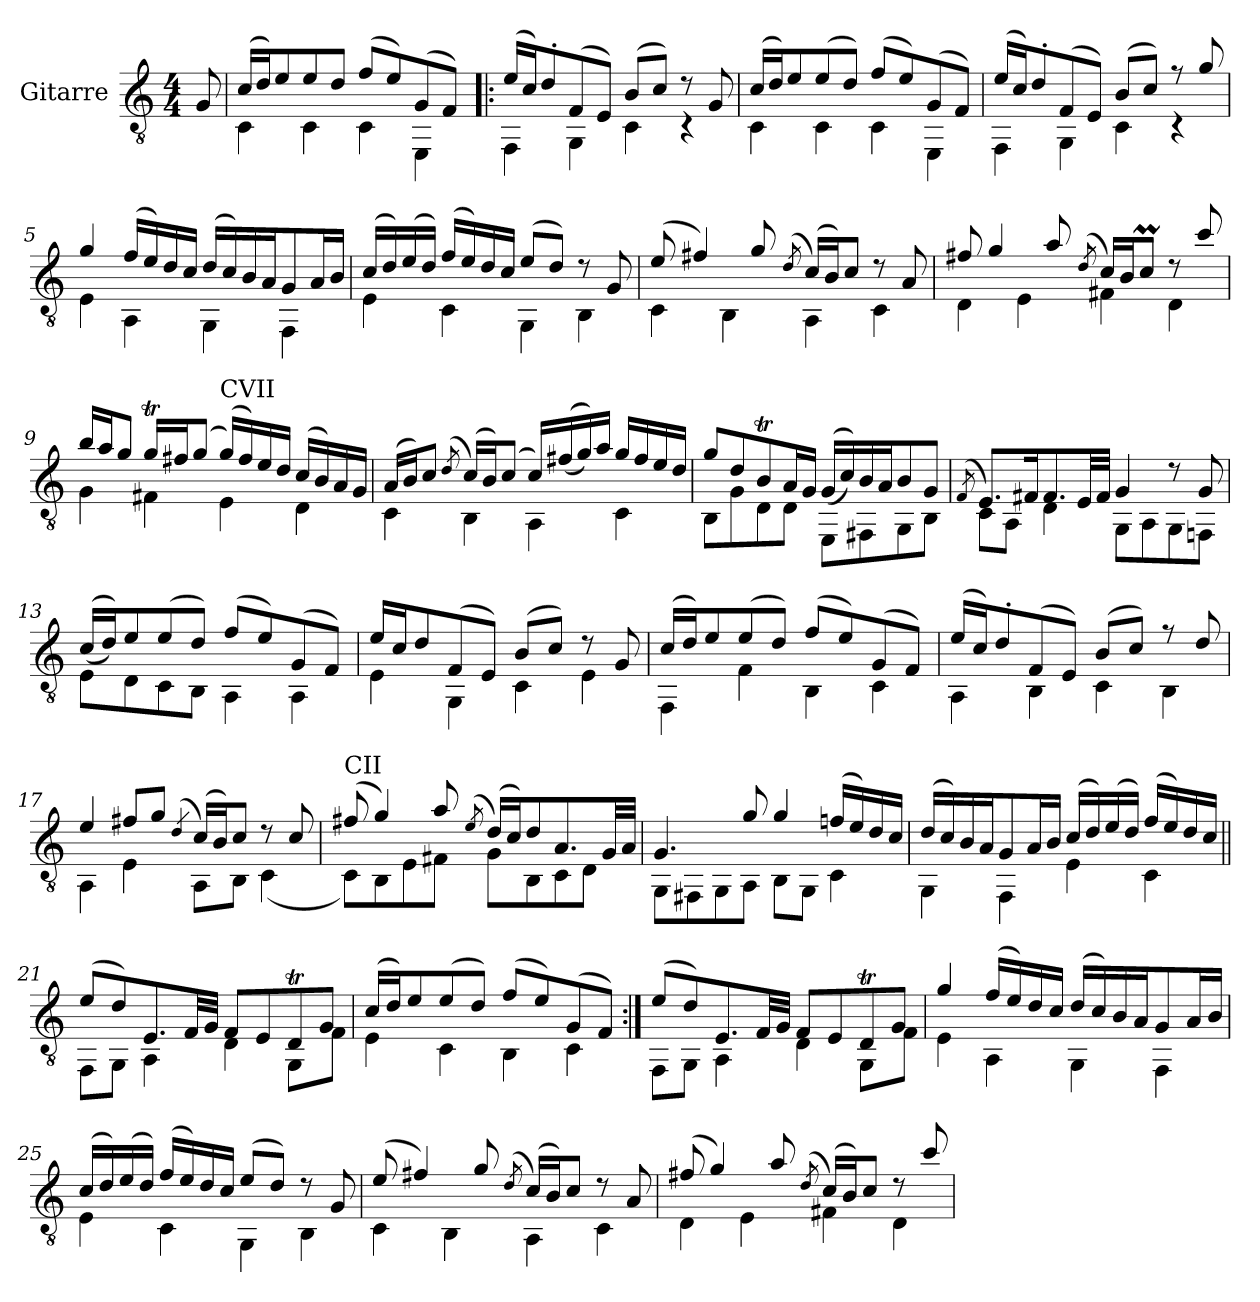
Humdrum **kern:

**kern
*part1
*staff1
*I"Gitarre
*clefGv2
*k[]
*C:
*M4/4
=
8G/
=1
*^
(16c/LL	4C\
16d/J)	.
8e/	.
8e/	4C\
8d/J	.
(8f/L	4C\
8e/)	.
(8G/	4EE\
8F/J)	.
=2!|:	=2!|:
(16e/LL	4FF\
16c/J)	.
8d'/	.
(8F/	4GG\
8E/J)	.
(8B/L	4C\
8c/J)	.
8r	4rC
8G/	.
=3	=3
(16c/LL	4C\
16d/J)	.
8e/	.
(8e/	4C\
8d/J)	.
(8f/L	4C\
8e/)	.
(8G/	4EE\
8F/J)	.
=4	=4
(16e/LL	4FF\
16c/J)	.
8d'/	.
(8F/	4GG\
8E/J)	.
(8B/L	4C\
8c/J)	.
8r	4rC
8g/	.
!!LO:LB:g=z	!!
=5	=5
4g/	4E\
(16f/LL	4AA\
16e/)	.
16d/	.
16c/JJ	.
(16d/LL	4GG\
16c/)	.
16B/	.
16A/J	.
8G/	4FF\
16A/L	.
16B/JJ	.
=6	=6
(16c/LL	4E\
16d/)	.
(16e/	.
16d/JJ)	.
(16f/LL	4C\
16e/)	.
16d/	.
16c/JJ	.
(8e/L	4GG\
8d/J)	.
8r	4BB\
8G/	.
=7	=7
(8e/	4C\
4f#X/)	.
.	4BB\
8g/	.
(8qd/	.
(16c/LL)	4AA\
16B/J)	.
8c/J	.
8r	4C\
8A/	.
!!LO:LB:g=z	!!
=8	=8
8f#X/	4D\
4g/	.
.	4E\
8a/	.
(8qd/	.
16c/LL)	4F#X\
16B/J	.
8cM/J	.
8rd	4D\
8cc/	.
=9	=9
16b/LL	4G\
16a/J	.
8g/J	.
16gT/LL	4F#X\
16f#X/J	.
(8g/J	.
!LO:TX:a:t=CVII	!
(16g/LL)	4E\
16f#/)	.
16e/	.
16d/JJ	.
(16c/LL	4D\
16B/)	.
16A/	.
16G/JJ	.
!!LO:LB:g=z	!!
=10	=10
(16A/LL	4C\
16B/J)	.
8c/J	.
(8qd/	.
(16c/LL)	4BB\
16B/J)	.
(8c/J	.
16c/LL)	4AA\
((16f#X/	.
16g/))	.
16a/JJ	.
16g/LL	4C\
16f#/	.
16e/	.
16d/JJ	.
=11	=11
8g/L	8BB\L
8d/	8G\
8Bt/	8D\
16A/L	8D\J
16G/JJ	.
((16G/LL	8EE\L
16c/))	.
16B/	8FF#X\
16A/J	.
8B/	8GG\
8G/J	8BB\J
=12	=12
(8qF/	.
8.E/L)	8C\L
.	8AA\J
16F#X/K	.
8.F#/	4D\
32E/LL	.
32F#/JJJ	.
4G/	8GG\L
.	8AA\
8r	8GG\
8G/	8FFn\J
!!LO:LB:g=z	!!
=13	=13
((16c/LL	8E\L
16d/J))	.
8e/	8D\
(8e/	8C\
8d/J)	8BB\J
(8f/L	4AA\
8e/)	.
(8G/	4AA\
8F/J)	.
=14	=14
16e/LL	4E\
16c/J	.
8d/	.
(8F/	4GG\
8E/J)	.
(8B/L	4C\
8c/J)	.
8r	4E\
8G/	.
=15	=15
(16c/LL	4FF\
16d/J)	.
8e/	.
(8e/	4F\
8d/J)	.
(8f/L	4BB\
8e/)	.
(8G/	4C\
8F/J)	.
=16	=16
(16e/LL	4AA\
16c/J)	.
8d'/	.
(8F/	4BB\
8E/J)	.
(8B/L	4C\
8c/J)	.
8rf	4BB\
8d/	.
!!LO:LB:g=z	!!
=17	=17
4e/	4AA\
8f#X/L	4E\
8g/J	.
(4qd/	.
(16c/LL)	8AA\L
16B/J)	.
8c/J	8BB\J
8r	(4C\
8c/	.
=18	=18
!LO:TX:a:t=CII	!
(8f#X/	8C\L)
4g/)	8BB\
.	8E\
8a/	8F#X\J
(8qe/	.
(16d/LL)	8G\L
16c/J)	.
8d/	8BB\
8.A/	8C\
.	8D\J
32G/LL	.
32A/JJJ	.
=19	=19
4.G/	8GG\L
.	8FF#X\
.	8GG\
8g/	8AA\J
4g/	8BB\L
.	8GG\J
(16fn/LL	4C\
16e/)	.
16d/	.
16c/JJ	.
!!LO:LB:g=z	!!
=20	=20
(16d/LL	4GG\
16c/)	.
16B/	.
16A/J	.
8G/	4FF\
16A/L	.
16B/JJ	.
(16c/LL	4E\
16d/)	.
(16e/	.
16d/JJ)	.
(16f/LL	4C\
16e/)	.
16d/	.
16c/JJ	.
=21||	=21||
(8e/L	8FF\L
8d/)	8GG\J
8.E/	4AA\
32F/LL	.
32G/JJJ	.
8F/L	4D\
8E/	.
8DT/	8GG\L
8G/J	8F\J
=22	=22
(16c/LL	4E\
16d/J)	.
8e/	.
(8e/	4C\
8d/J)	.
(8f/L	4BB\
8e/)	.
(8G/	4C\
8F/J)	.
=23:|!	=23:|!
(8e/L	8FF\L
8d/)	8GG\J
8.E/	4AA\
32F/LL	.
32G/JJJ	.
8F/L	4D\
8E/	.
8DT/	8GG\L
8G/J	8F\J
!!LO:LB:g=z	!!
=24	=24
4g/	4E\
(16f/LL	4AA\
16e/)	.
16d/	.
16c/JJ	.
(16d/LL	4GG\
16c/)	.
16B/	.
16A/J	.
8G/	4FF\
16A/L	.
16B/JJ	.
=25	=25
(16c/LL	4E\
16d/)	.
(16e/	.
16d/JJ)	.
(16f/LL	4C\
16e/)	.
16d/	.
16c/JJ	.
(8e/L	4GG\
8d/J)	.
8r	4BB\
8G/	.
=26	=26
(8e/	4C\
4f#X/)	.
.	4BB\
8g/	.
(8qd/	.
(16c/LL)	4AA\
16B/J)	.
8c/J	.
8r	4C\
8A/	.
!!LO:LB:g=z	!!
=27	=27
(8f#X/	4D\
4g/)	.
.	4E\
8a/	.
(8qd/	.
(16c/LL)	4F#X\
16B/J)	.
8c/J	.
8rd	4D\
8cc/	.
*v	*v
=
*-
